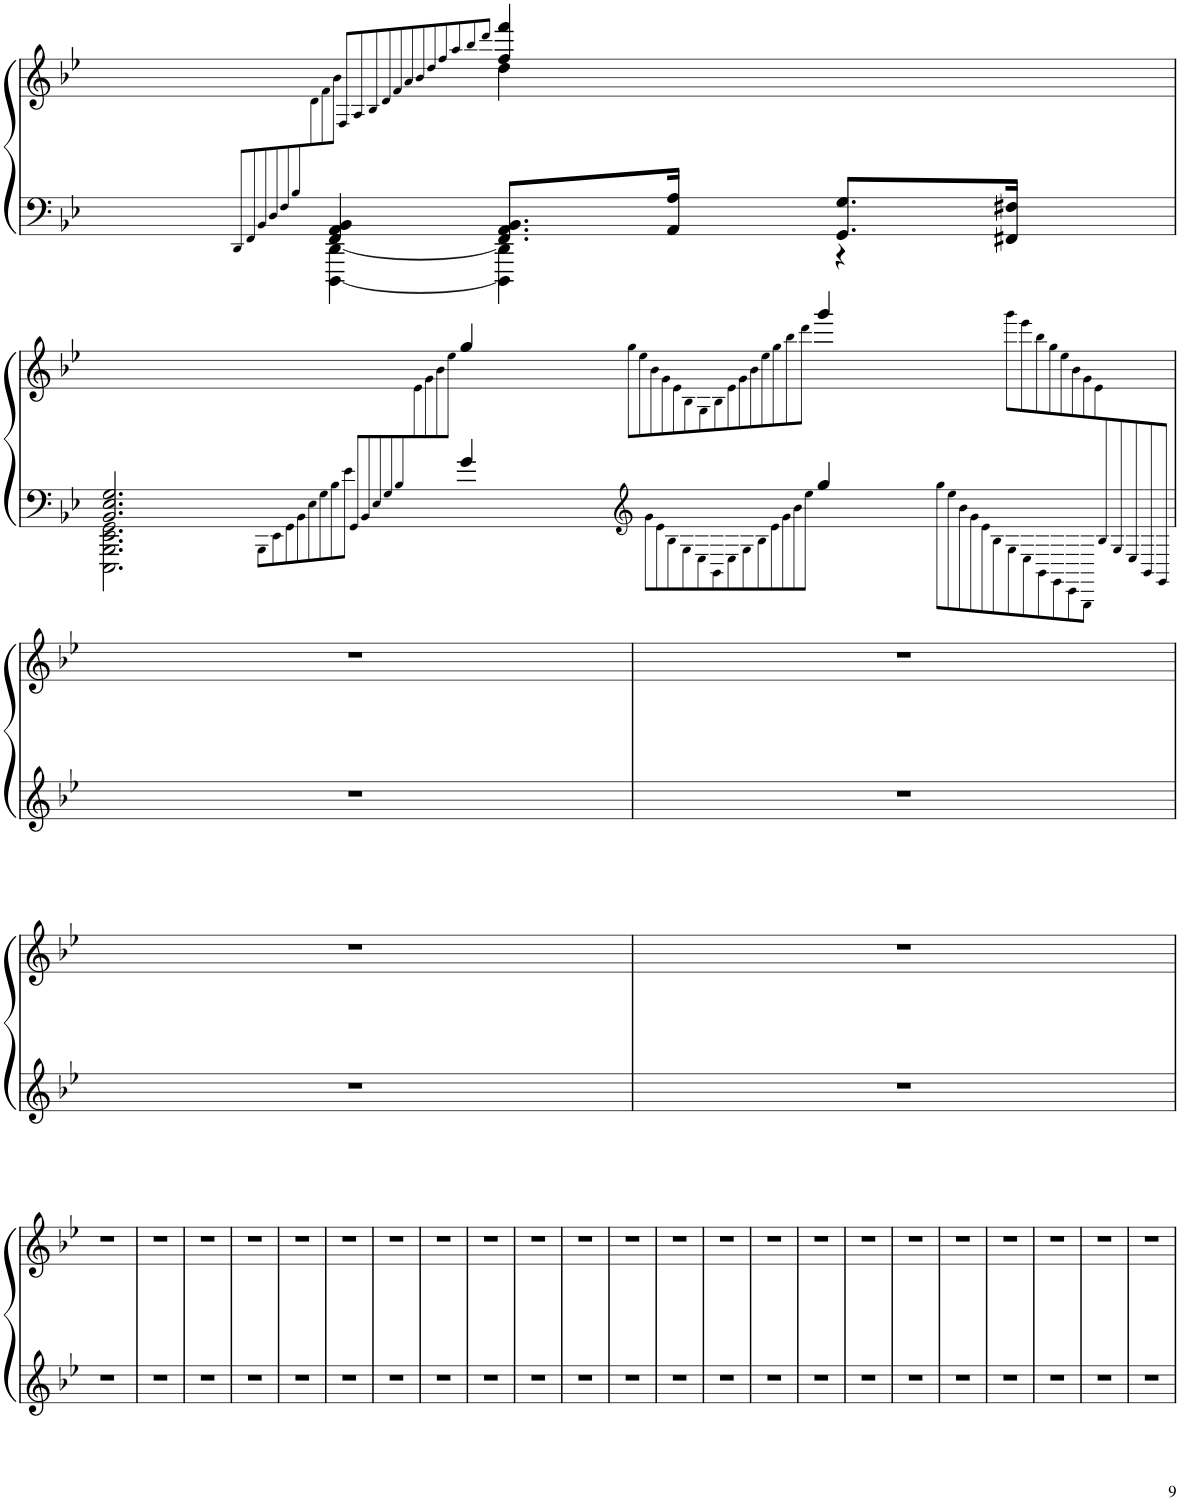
**kern	**kern
*part1	*part1
*staff2	*staff1
*I"Piano	*
*I'Pno.	*
!!LO:PB:g=z
*clefF4	*clefG2
*k[b-e-]	*k[b-e-]
*M3/4	*M3/4
=68	=68
*^	*^
*	*^	*	*
4ryy	4FF/ 4AA/ 4BB-/	[4DDD\ [4DD\	4ryy	4ryy
.	.	.	8qF/L	.
.	.	.	8qA/	.
.	.	.	8qB-/	.
.	.	.	8qd/	.
.	.	.	8qf/	.
.	.	.	8qa/	.
8qDD/L	.	.	8qb-/	.
8qFF/	.	.	8qdd/	.
8qBB-/	.	.	8qff/	.
8qD/	.	.	8qaa/	8qd\
8qF/	.	.	8qbb-/	8qf\
8qB-/	.	.	8qddd/J	8qb-\J
2ryy	8.FF/ 8.AA/ 8.BB-/L	4DDD\] 4DD\]	4ff/ 4fff/	4dd\
.	16AA/ 16A/Jk	.	.	.
.	8.GG/ 8.G/L	4r	4ryy	4ryy
.	16FF#X/ 16F#X/Jk	.	.	.
*	*	*	*v	*v
!!LO:LB:g=z
=69	=69	=69	=69
*	*	*^	*
4ryy	2.BB-/ 2.E-/ 2.G/	2.EEE-\ 2.BBB-\ 2.EE-\ 2.GG\	4ryy	4ryy
.	.	.	8qBBB-\L	.
.	.	.	8qEE-\	.
.	.	.	8qGG\	.
8qGG/L	.	.	8qBB-\	.
8qBB-/	.	.	8qE-\	8qe-\
8qE-/	.	.	8qG\	8qg\
8qG/	.	.	8qB-\	8qb-\
8qB-/	.	.	8qe-\J	8qee-\J
2ryy	.	.	4g/	4gg/
.	.	.	8qg\L	.
.	.	.	8qe-\	.
.	.	.	8qB-\	.
.	.	.	8qG\	.
.	.	.	8qE-\	.
.	.	.	8qBB-\	.
.	.	.	8qE-\	.
.	.	.	8qG\	.
.	.	.	8qB-\	.
.	.	.	8qe-\	.
.	.	.	8qg\	.
.	.	.	8qb-\	.
.	.	.	8qee-\J	.
*clefG2	*	*	*	*
.	.	.	.	8qgg\L
.	.	.	.	8qee-\
.	.	.	.	8qb-\
.	.	.	.	8qg\
.	.	.	.	8qe-\
.	.	.	.	8qB-\
.	.	.	.	8qG\
.	.	.	.	8qB-\
.	.	.	.	8qe-\
.	.	.	.	8qg\
.	.	.	.	8qb-\
.	.	.	.	8qee-\
.	.	.	.	8qgg\
.	.	.	.	8qbb-\
.	.	.	.	8qddd\J
.	.	.	4gg/	4ggg/
.	.	.	8qgg\L	.
.	.	.	8qee-\	.
.	.	.	8qb-\	.
.	.	.	8qg\	.
.	.	.	8qe-\	8qggg\L
.	.	.	8qB-\	8qeee-\
.	.	.	8qG\	8qbb-\
8qB-/	.	.	8qE-\	8qgg\
8qG/	.	.	8qBB-\	8qee-\
8qE-/	.	.	8qGG\	8qb-\
8qBB-/	.	.	8qEE-\	8qg\
8qGG/J	.	.	8qBBB-\J	8qe-\
*v	*v	*v	*v	*
!!LO:LB:g=z
=70	=70
2.r	2.r
=71	=71
2.r	2.r
!!LO:LB:g=z
=72	=72
2.r	2.r
=73	=73
2.r	2.r
!!LO:LB:g=z
=74	=74
2.r	2.r
=75	=75
2.r	2.r
=76	=76
2.r	2.r
=77	=77
2.r	2.r
=78	=78
2.r	2.r
=79	=79
2.r	2.r
=80	=80
2.r	2.r
=81	=81
2.r	2.r
=82	=82
2.r	2.r
=83	=83
2.r	2.r
=84	=84
2.r	2.r
=85	=85
2.r	2.r
=86	=86
2.r	2.r
=87	=87
2.r	2.r
=88	=88
2.r	2.r
=89	=89
2.r	2.r
=90	=90
2.r	2.r
=91	=91
2.r	2.r
=92	=92
2.r	2.r
=93	=93
2.r	2.r
=94	=94
2.r	2.r
=95	=95
2.r	2.r
=96	=96
2.r	2.r
=	=
*-	*-
